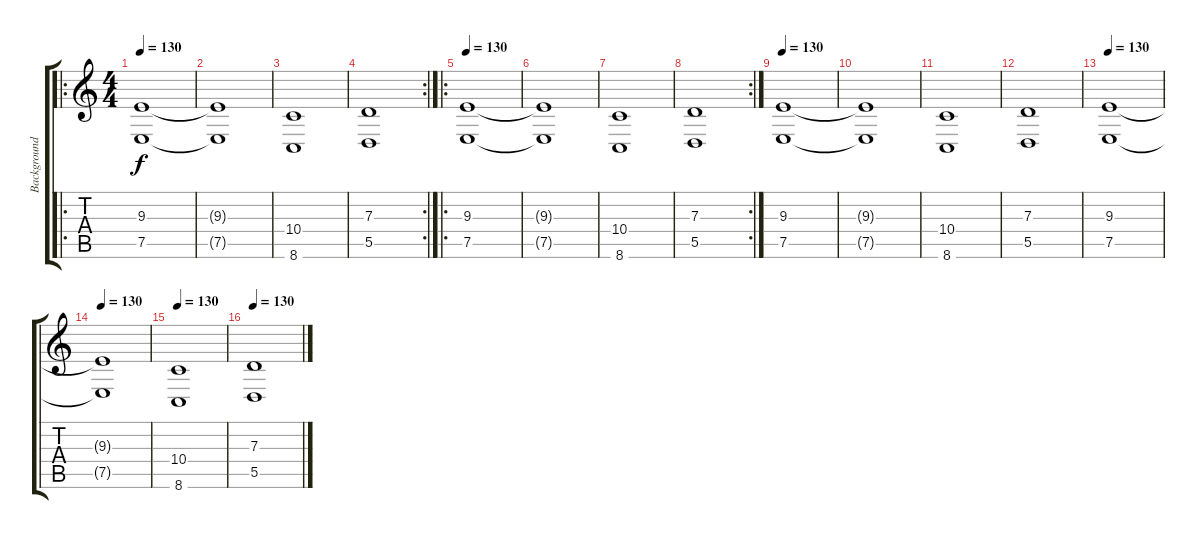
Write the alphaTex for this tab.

\track ("Background Choirs" "Background") {instrument choiraahs}
\staff {score tabs}
\tuning (E4 B3 G3 D3 A2 E2) {hide}
\ro
\ts (4 4)
\tempo 130
\clef g2
\ks c
(9.3 7.5).1{dy f} |
(9.3{t} 7.5{t}).1 |
(10.4 8.6).1 |
\rc 2
(7.3 5.5).1 |
\ro
\tempo 130
(9.3 7.5).1 |
(9.3{t} 7.5{t}).1 |
(10.4 8.6).1 |
\rc 2
(7.3 5.5).1 |
\tempo 130
(9.3 7.5).1 |
(9.3{t} 7.5{t}).1 |
(10.4 8.6).1 |
(7.3 5.5).1 |
\tempo 130
(9.3 7.5).1 |
\tempo 130
(9.3{t} 7.5{t}).1 |
\tempo 130
(10.4 8.6).1 |
\tempo 130
(7.3 5.5).1
